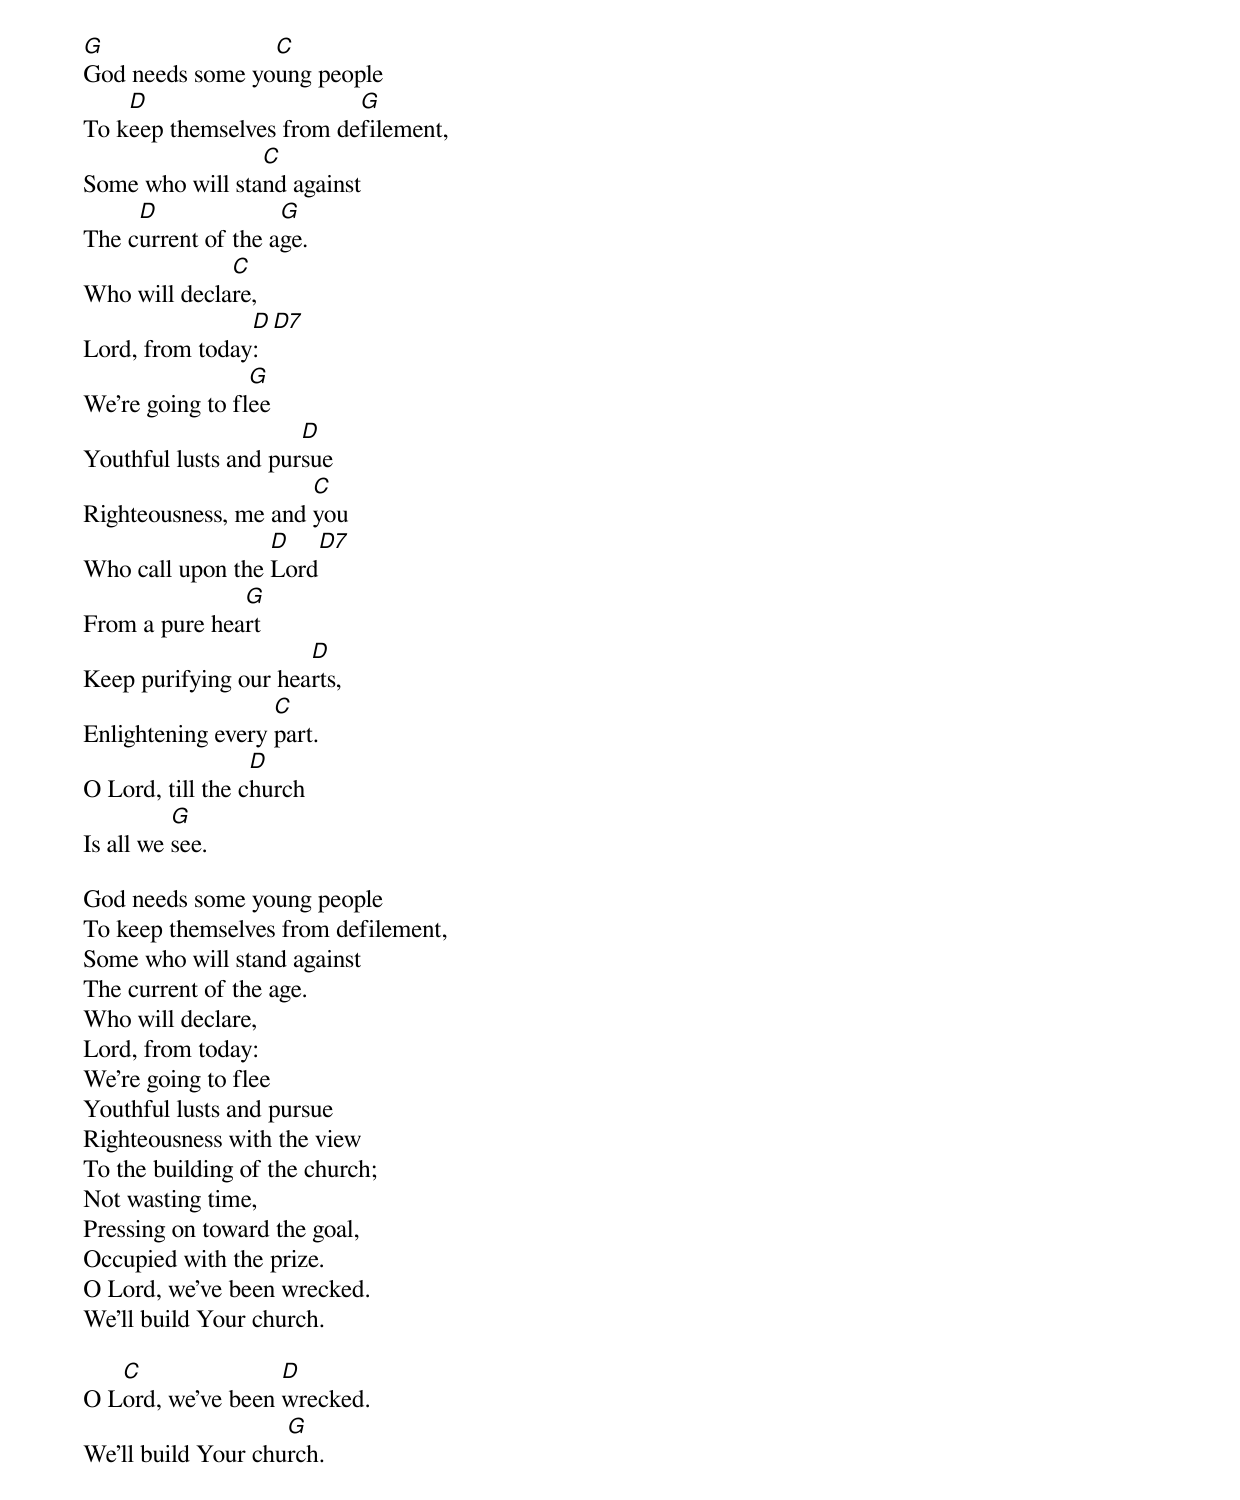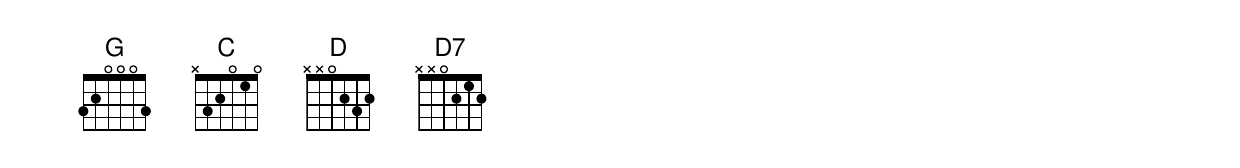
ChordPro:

[G]God needs some yo[C]ung people
To k[D]eep themselves from de[G]filement,
Some who will sta[C]nd against
The c[D]urrent of the a[G]ge.
Who will decla[C]re,
Lord, from today[D]:[D7]
We’re going to fl[G]ee
Youthful lusts and pur[D]sue
Righteousness, me and [C]you
Who call upon the [D]Lord[D7]
From a pure hea[G]rt
Keep purifying our hea[D]rts,
Enlightening every [C]part.
O Lord, till the c[D]hurch
Is all we [G]see.

God needs some young people
To keep themselves from defilement,
Some who will stand against
The current of the age.
Who will declare,
Lord, from today:
We’re going to flee
Youthful lusts and pursue
Righteousness with the view
To the building of the church;
Not wasting time,
Pressing on toward the goal,
Occupied with the prize.
O Lord, we’ve been wrecked.
We’ll build Your church.

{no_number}
O L[C]ord, we’ve been [D]wrecked.
We’ll build Your chu[G]rch.
